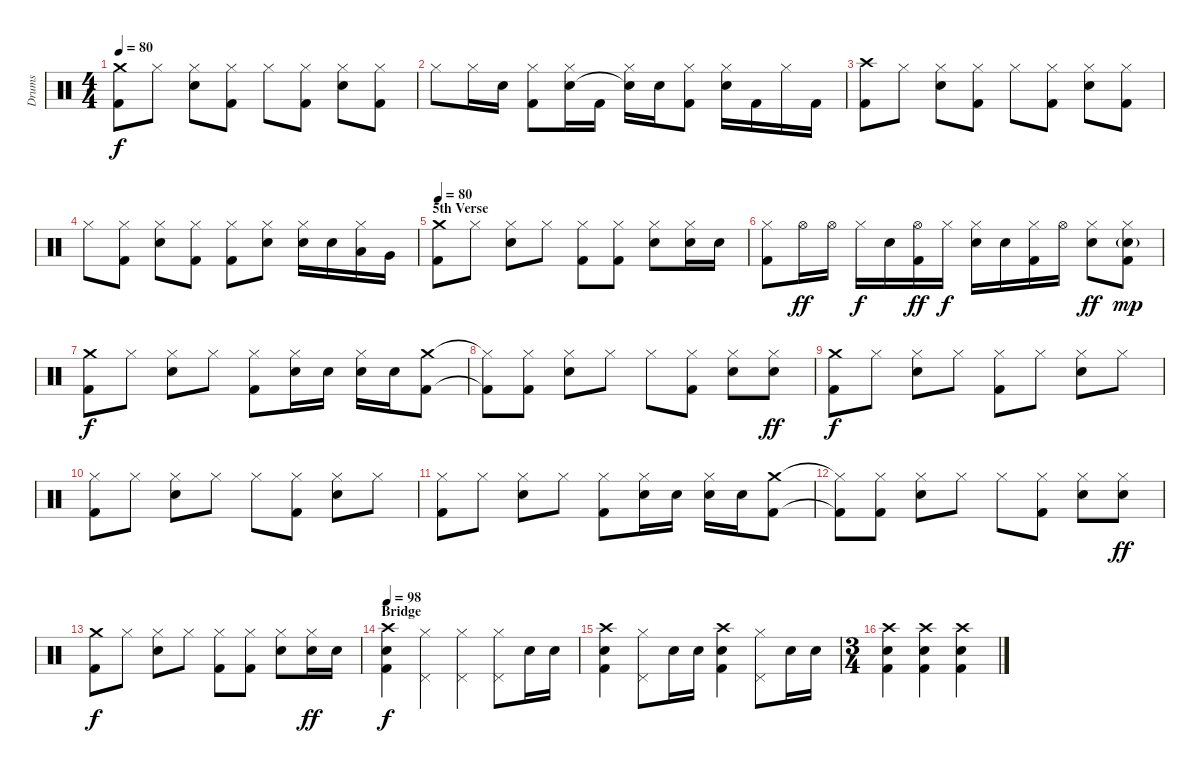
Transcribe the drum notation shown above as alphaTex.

\track ("Drums" "Drums") {instrument percussion}
\staff {score}
\articulation defaults
\ts (4 4)
\tempo 80
\clef neutral
\ks c
("Crash medium (hit)" "Kick (hit) 2").8{dy f} "Hi-Hat (closed)".8 ("Hi-Hat (closed)" "Electric Snare (hit)").8 ("Hi-Hat (closed)" "Kick (hit) 2").8 "Hi-Hat (closed)".8 ("Hi-Hat (closed)" "Kick (hit) 2").8 ("Hi-Hat (closed)" "Electric Snare (hit)").8 ("Hi-Hat (closed)" "Kick (hit) 2").8 |
"Hi-Hat (closed)".8 "Hi-Hat (closed)".16 "Electric Snare (hit)".16 ("Hi-Hat (closed)" "Kick (hit) 2").8 ("Hi-Hat (closed)" "Electric Snare (hit)").16 "Kick (hit) 2".16 ("Hi-Hat (closed)" "Snare (hit)"{t}).16 "Electric Snare (hit)".16 ("Hi-Hat (closed)" "Kick (hit) 2").8 ("Hi-Hat (closed)" "Electric Snare (hit)").16 "Kick (hit) 2".16 "Hi-Hat (closed)".16 "Kick (hit) 2".16 |
("Crash high (hit)" "Kick (hit) 2").8 "Hi-Hat (closed)".8 ("Hi-Hat (closed)" "Electric Snare (hit)").8 ("Hi-Hat (closed)" "Kick (hit) 2").8 "Hi-Hat (closed)".8 ("Hi-Hat (closed)" "Kick (hit) 2").8 ("Hi-Hat (closed)" "Electric Snare (hit)").8 ("Hi-Hat (closed)" "Kick (hit) 2").8 |
"Hi-Hat (closed)".8 ("Hi-Hat (closed)" "Kick (hit) 2").8 ("Hi-Hat (closed)" "Electric Snare (hit)").8 ("Hi-Hat (closed)" "Kick (hit) 2").8 ("Hi-Hat (closed)" "Kick (hit) 2").8 ("Hi-Hat (closed)" "Electric Snare (hit)").8 ("Hi-Hat (closed)" "Electric Snare (hit)").16 "Electric Snare (hit)".16 ("Hi-Hat (closed)" "Low Tom (hit)").16 "Very Low Tom (hit)".16 |
\section ("" "5th Verse")
\tempo 80
("Crash medium (hit)" "Kick (hit) 2").8 "Hi-Hat (closed)".8 ("Hi-Hat (closed)" "Electric Snare (hit)").8 "Hi-Hat (closed)".8 ("Hi-Hat (closed)" "Kick (hit) 2").8 ("Hi-Hat (closed)" "Kick (hit) 2").8 ("Hi-Hat (closed)" "Electric Snare (hit)").8 ("Hi-Hat (closed)" "Electric Snare (hit)").16 "Electric Snare (hit)".16 |
("Hi-Hat (closed)" "Kick (hit) 2").8 "Hi-Hat (open)".16{dy ff} "Hi-Hat (open)".16 "Hi-Hat (closed)".16{dy f} "Electric Snare (hit)".16 ("Hi-Hat (open)" "Kick (hit) 2").16{dy ff} "Hi-Hat (closed)".16{dy f} ("Hi-Hat (closed)" "Electric Snare (hit)").16 "Electric Snare (hit)".16 ("Hi-Hat (closed)" "Kick (hit) 2").16 "Hi-Hat (open)".16 ("Hi-Hat (closed)" "Electric Snare (hit)").8{dy ff} ("Hi-Hat (closed)" "Electric Snare (hit)"{g} "Kick (hit) 2").8{dy mp} |
("Crash medium (hit)" "Kick (hit) 2").8{dy f} "Hi-Hat (closed)".8 ("Hi-Hat (closed)" "Electric Snare (hit)").8 "Hi-Hat (closed)".8 ("Hi-Hat (closed)" "Kick (hit) 2").8 ("Hi-Hat (closed)" "Electric Snare (hit)").16 "Electric Snare (hit)".16 ("Hi-Hat (closed)" "Electric Snare (hit)").16 "Electric Snare (hit)".16 ("Crash medium (hit)" "Kick (hit) 2").8 |
("Hi-Hat (closed)"{t} "Kick (hit) 2"{t}).8 ("Hi-Hat (closed)" "Kick (hit) 2").8 ("Hi-Hat (closed)" "Electric Snare (hit)").8 "Hi-Hat (closed)".8 "Hi-Hat (closed)".8 ("Hi-Hat (closed)" "Kick (hit) 2").8 ("Hi-Hat (closed)" "Electric Snare (hit)").8 ("Hi-Hat (closed)" "Electric Snare (hit)").8{dy ff} |
("Crash medium (hit)" "Kick (hit) 2").8{dy f} "Hi-Hat (closed)".8 ("Hi-Hat (closed)" "Electric Snare (hit)").8 "Hi-Hat (closed)".8 ("Hi-Hat (closed)" "Kick (hit) 2").8 "Hi-Hat (closed)".8 ("Hi-Hat (closed)" "Electric Snare (hit)").8 "Hi-Hat (closed)".8 |
("Hi-Hat (closed)" "Kick (hit) 2").8 "Hi-Hat (closed)".8 ("Hi-Hat (closed)" "Electric Snare (hit)").8 "Hi-Hat (closed)".8 "Hi-Hat (closed)".8 ("Hi-Hat (closed)" "Kick (hit) 2").8 ("Hi-Hat (closed)" "Electric Snare (hit)").8 "Hi-Hat (closed)".8 |
("Hi-Hat (closed)" "Kick (hit) 2").8 "Hi-Hat (closed)".8 ("Hi-Hat (closed)" "Electric Snare (hit)").8 "Hi-Hat (closed)".8 ("Hi-Hat (closed)" "Kick (hit) 2").8 ("Hi-Hat (closed)" "Electric Snare (hit)").16 "Electric Snare (hit)".16 ("Hi-Hat (closed)" "Electric Snare (hit)").16 "Electric Snare (hit)".16 ("Crash medium (hit)" "Kick (hit) 2").8 |
("Hi-Hat (closed)"{t} "Kick (hit) 2"{t}).8 ("Hi-Hat (closed)" "Kick (hit) 2").8 ("Hi-Hat (closed)" "Electric Snare (hit)").8 "Hi-Hat (closed)".8 "Hi-Hat (closed)".8 ("Hi-Hat (closed)" "Kick (hit) 2").8 ("Hi-Hat (closed)" "Electric Snare (hit)").8 ("Hi-Hat (closed)" "Electric Snare (hit)").8{dy ff} |
("Crash medium (hit)" "Kick (hit) 2").8{dy f} "Hi-Hat (closed)".8 ("Hi-Hat (closed)" "Electric Snare (hit)").8 "Hi-Hat (closed)".8 ("Hi-Hat (closed)" "Kick (hit) 2").8 ("Hi-Hat (closed)" "Kick (hit) 2").8 ("Hi-Hat (closed)" "Electric Snare (hit)").8 ("Hi-Hat (closed)" "Electric Snare (hit)").16{dy ff} "Electric Snare (hit)".16 |
\section ("" "Bridge")
\tempo 98
("Crash high (hit)" "Electric Snare (hit)" "Kick (hit) 2").4{dy f} ("Hi-Hat (closed)" "Pedal Hi-Hat (hit)").4 ("Hi-Hat (closed)" "Pedal Hi-Hat (hit)").4 ("Hi-Hat (closed)" "Pedal Hi-Hat (hit)").8 "Electric Snare (hit)".16 "Electric Snare (hit)".16 |
("Crash high (hit)" "Electric Snare (hit)" "Kick (hit) 2").4 ("Hi-Hat (closed)" "Pedal Hi-Hat (hit)").8 "Electric Snare (hit)".16 "Electric Snare (hit)".16 ("Crash high (hit)" "Electric Snare (hit)" "Kick (hit) 2").4 ("Hi-Hat (closed)" "Pedal Hi-Hat (hit)").8 "Electric Snare (hit)".16 "Electric Snare (hit)".16 |
\ts (3 4)
("Crash high (hit)" "Electric Snare (hit)" "Kick (hit) 2").4 ("Crash high (hit)" "Electric Snare (hit)" "Kick (hit) 2").4 ("Crash high (hit)" "Electric Snare (hit)" "Kick (hit) 2").4
